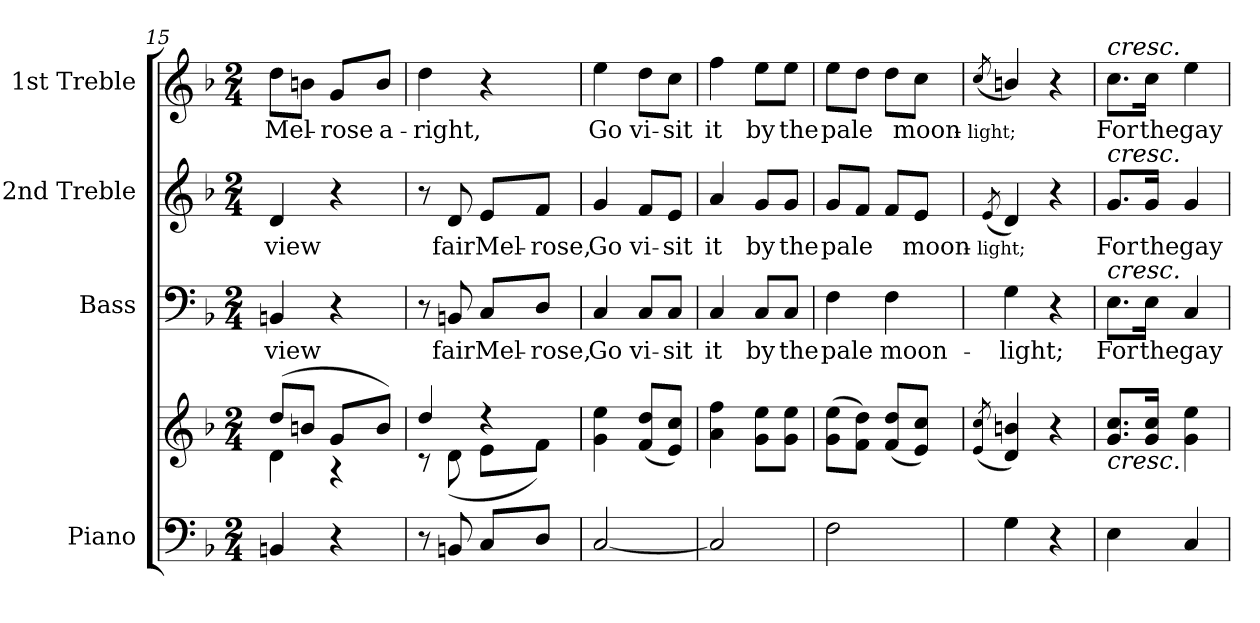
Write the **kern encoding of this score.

**kern	**kern	**kern	**text	**kern	**text	**kern	**text
*part4	*part4	*part3	*part3	*part2	*part2	*part1	*part1
*staff5	*staff4	*staff3	*staff3	*staff2	*staff2	*staff1	*staff1
*I"Piano	*	*I"Bass	*	*I"2nd Treble	*	*I"1st Treble	*
*clefF4	*clefG2	*clefF4	*	*clefG2	*	*clefG2	*
*k[b-]	*k[b-]	*k[b-]	*	*k[b-]	*	*k[b-]	*
*F:	*F:	*F:	*	*F:	*	*F:	*
*M2/4	*M2/4	*M2/4	*	*M2/4	*	*M2/4	*
=15	=15	=15	=15	=15	=15	=15	=15
*	*^	*	*	*	*	*	*
!	!	!	!	!LO:LY:b:color=#000000	!	!	!	!
!	!	!	!	!	!	!LO:LY:b:color=#000000	!	!
!	!	!	!	!	!	!	!	!LO:LY:b:color=#000000
4BBni/	(8ddi/L	4di\	4BBni/	view	4di/	view	8ddi\L	Mel-
.	8bni/J	.	.	.	.	.	8bni\J	.
!	!	!	!	!	!	!	!	!LO:LY:b:color=#000000
4r	8gi/L	4r	4r	.	4r	.	8gi/L	-rose
!	!	!	!	!	!	!	!	!LO:LY:b:color=#000000
.	8bi/J)	.	.	.	.	.	8bi/J	a-
=16	=16	=16	=16	=16	=16	=16	=16	=16
!	!	!	!	!	!	!	!	!LO:LY:b:color=#000000
8r	4ddi/	8r	8r	.	8r	.	4ddi\	-right,
!	!	!	!	!LO:LY:b:color=#000000	!	!	!	!
!	!	!	!	!	!	!LO:LY:b:color=#000000	!	!
8BBni/	.	(8di\	8BBni/	fair	8di/	fair	.	.
!	!	!	!	!LO:LY:b:color=#000000	!	!	!	!
!	!	!	!	!	!	!LO:LY:b:color=#000000	!	!
8Ci/L	4r	8ei\L	8Ci/L	Mel-	8ei/L	Mel-	4r	.
!	!	!	!	!LO:LY:b:color=#000000	!	!	!	!
!	!	!	!	!	!	!LO:LY:b:color=#000000	!	!
8Di/J	.	8fi\J)	8Di/J	-rose,	8fi/J	-rose,	.	.
*	*v	*v	*	*	*	*	*	*
=17	=17	=17	=17	=17	=17	=17	=17
*	*^	*	*	*	*	*	*
!	!	!	!	!LO:LY:b:color=#000000	!	!	!	!
*	*v	*v	*	*	*	*	*	*
*	*^	*	*	*	*	*	*
!	!	!	!	!	!	!LO:LY:b:color=#000000	!	!
*	*v	*v	*	*	*	*	*	*
*	*^	*	*	*	*	*	*
!	!	!	!	!	!	!	!	!LO:LY:b:color=#000000
*	*v	*v	*	*	*	*	*	*
[2Ci/	4gi\ 4eei	4Ci/	Go	4gi/	Go	4eei\	Go
!	!	!	!LO:LY:b:color=#000000	!	!	!	!
!	!	!	!	!	!LO:LY:b:color=#000000	!	!
!	!	!	!	!	!	!	!LO:LY:b:color=#000000
.	(8fi/ 8ddi/L	8Ci/L	vi-	8fi/L	vi-	8ddi\L	vi-
!	!	!	!LO:LY:b:color=#000000	!	!	!	!
!	!	!	!	!	!LO:LY:b:color=#000000	!	!
!	!	!	!	!	!	!	!LO:LY:b:color=#000000
.	8ei/ 8cci/J)	8Ci/J	-sit	8ei/J	-sit	8cci\J	-sit
=18	=18	=18	=18	=18	=18	=18	=18
!	!	!	!LO:LY:b:color=#000000	!	!	!	!
!	!	!	!	!	!LO:LY:b:color=#000000	!	!
!	!	!	!	!	!	!	!LO:LY:b:color=#000000
2Ci/]	4ai\ 4ffi	4Ci/	it	4ai/	it	4ffi\	it
!	!	!	!LO:LY:b:color=#000000	!	!	!	!
!	!	!	!	!	!LO:LY:b:color=#000000	!	!
!	!	!	!	!	!	!	!LO:LY:b:color=#000000
.	8gi\ 8eei\L	8Ci/L	by	8gi/L	by	8eei\L	by
!	!	!	!LO:LY:b:color=#000000	!	!	!	!
!	!	!	!	!	!LO:LY:b:color=#000000	!	!
!	!	!	!	!	!	!	!LO:LY:b:color=#000000
.	8gi\ 8eei\J	8Ci/J	the	8gi/J	the	8eei\J	the
=19	=19	=19	=19	=19	=19	=19	=19
!	!	!	!LO:LY:b:color=#000000	!	!	!	!
!	!	!	!	!	!LO:LY:b:color=#000000	!	!
!	!	!	!	!	!	!	!LO:LY:b:color=#000000
2Fi\	(8gi\ 8eei\L	4Fi\	pale	8gi/L	pale	8eei\L	pale
.	8fi\ 8ddi\J)	.	.	8fi/J	.	8ddi\J	.
!	!	!	!LO:LY:b:color=#000000	!	!	!	!
.	(8fi/ 8ddi/L	4Fi\	moon-	8fi/L	.	8ddi\L	.
!	!	!	!	!	!LO:LY:b:color=#000000	!	!
!	!	!	!	!	!	!	!LO:LY:b:color=#000000
.	8ei/ 8cci/J)	.	.	8ei/J	moon-	8cci\J	moon-
!!LO:LB:g=z
=20	=20	=20	=20	=20	=20	=20	=20
!	!	!	!	!	!	!	!LO:LY:b:color=#000000
!	!	!	!	!	!LO:LY:b:color=#000000	!	!
.	(8qei/ 8qcci	.	.	(8qei/	-light;	(8qcci/	-light;
!	!	!	!LO:LY:b:color=#000000	!	!	!	!
4Gi\	4di/ 4bni)	4Gi\	-light;	4di/)	.	4bni/)	.
4r	4r	4r	.	4r	.	4r	.
=21	=21	=21	=21	=21	=21	=21	=21
!	!	!	!LO:LY:b:color=#000000	!	!	!	!
!	!	!	!	!	!LO:LY:b:color=#000000	!	!
!	!	!	!	!	!	!LO:TX:a:i:t=cresc.	!
!	!	!	!	!LO:TX:i:t=cresc.	!	!	!
!	!	!LO:TX:i:t=cresc.	!	!	!	!	!
!	!LO:TX:b:i:t=cresc.	!	!	!	!	!	!
!	!	!	!	!	!	!	!LO:LY:b:color=#000000
4Ei\	8.gi/ 8.cci/L	8.Ei\L	For	8.gi/L	For	8.cci\L	For
!	!	!	!LO:LY:b:color=#000000	!	!	!	!
!	!	!	!	!	!LO:LY:b:color=#000000	!	!
!	!	!	!	!	!	!	!LO:LY:b:color=#000000
.	16gi/ 16cci/Jk	16Ei\Jk	the	16gi/Jk	the	16cci\Jk	the
!	!	!	!LO:LY:b:color=#000000	!	!	!	!
!	!	!	!	!	!LO:LY:b:color=#000000	!	!
!	!	!	!	!	!	!	!LO:LY:b:color=#000000
4Ci/	4gi\ 4eei	4Ci/	gay	4gi/	gay	4eei\	gay
=	=	=	=	=	=	=	=
*-	*-	*-	*-	*-	*-	*-	*-
